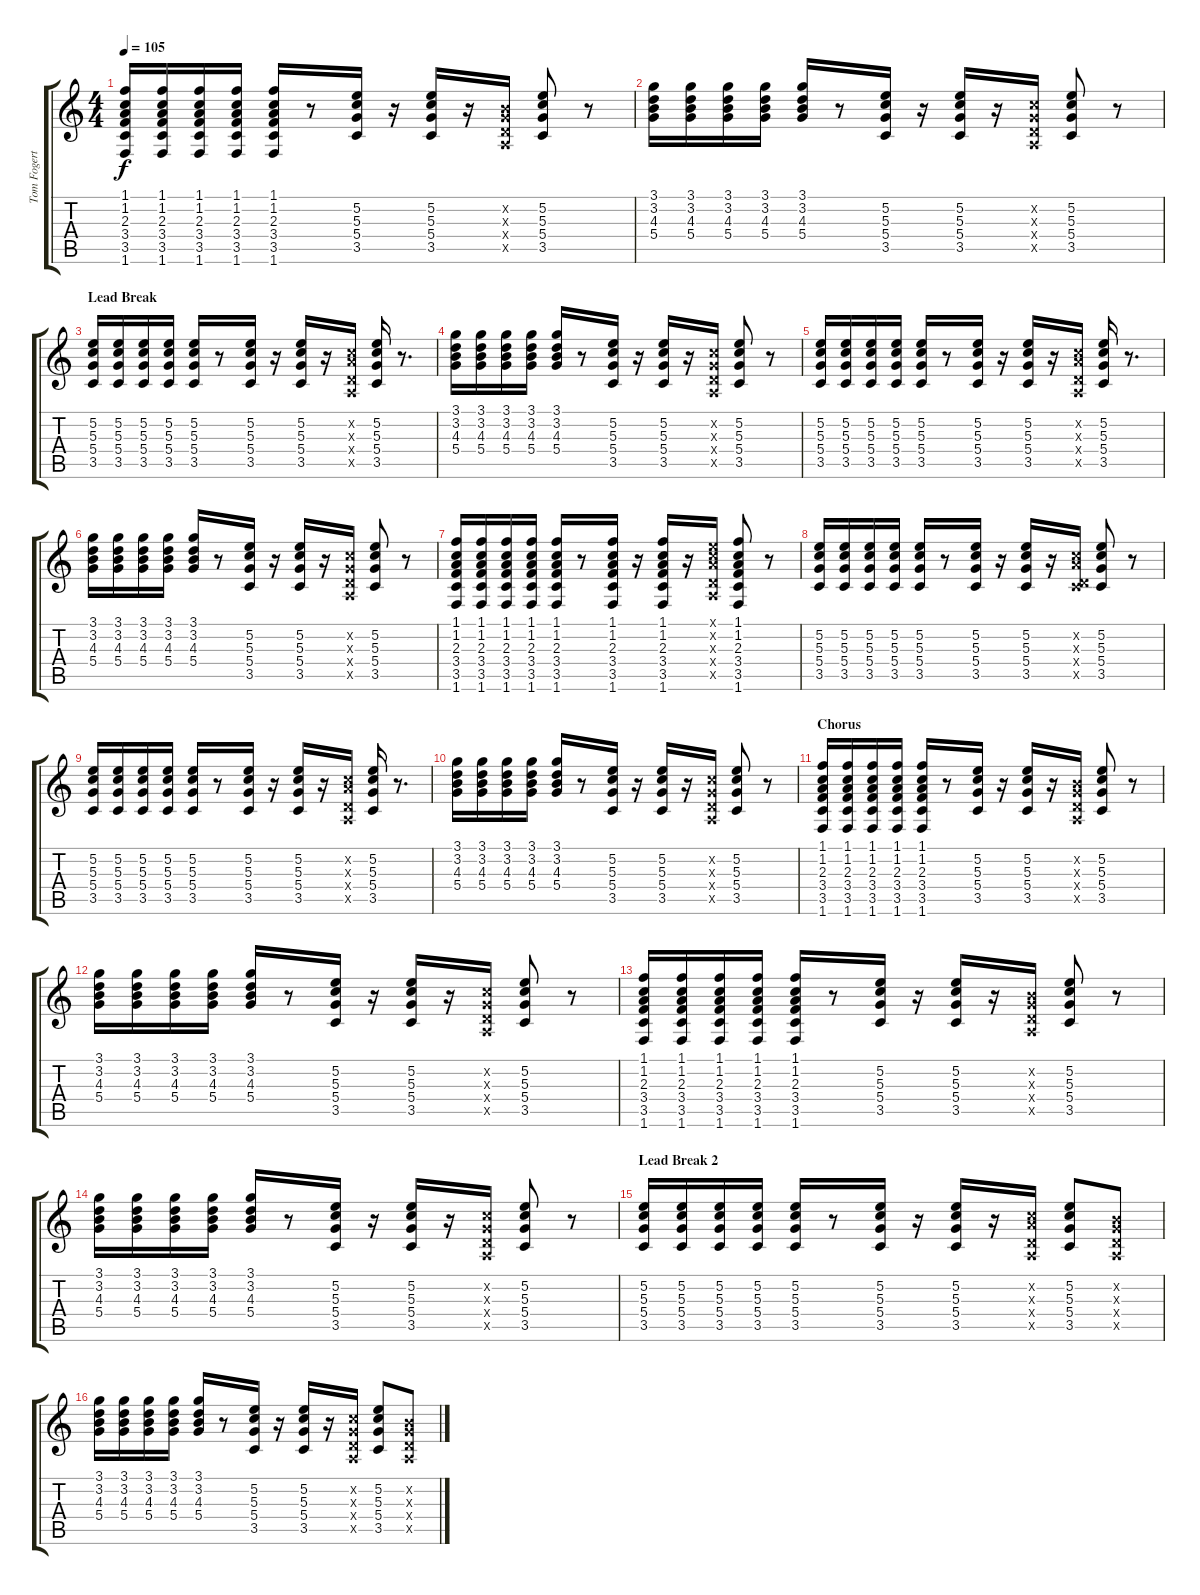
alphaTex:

\track ("Tom Fogerty" "Tom Fogert") {instrument acousticguitarsteel}
\staff {score tabs}
\tuning (E4 B3 G3 D3 A2 E2) {hide}
\ts (4 4)
\tempo 105
\clef g2
\ks c
(1.1 1.2 2.3 3.4 3.5 1.6).16{dy f} (1.1 1.2 2.3 3.4 3.5 1.6).16 (1.1 1.2 2.3 3.4 3.5 1.6).16 (1.1 1.2 2.3 3.4 3.5 1.6).16 (1.1 1.2 2.3 3.4 3.5 1.6).16 r.8 (5.2 5.3 5.4 3.5).16 r.16 (5.2 5.3 5.4 3.5).16 r.16 (0.2{x} 0.3{x} 0.4{x} 0.5{x}).16 (5.2 5.3 5.4 3.5).8 r.8 |
(3.1 3.2 4.3 5.4).16 (3.1 3.2 4.3 5.4).16 (3.1 3.2 4.3 5.4).16 (3.1 3.2 4.3 5.4).16 (3.1 3.2 4.3 5.4).16 r.8 (5.2 5.3 5.4 3.5).16 r.16 (5.2 5.3 5.4 3.5).16 r.16 (1.2{x} 0.3{x} 0.4{x} 0.5{x}).16 (5.2 5.3 5.4 3.5).8 r.8 |
\section ("" "Lead Break")
(5.2 5.3 5.4 3.5).16 (5.2 5.3 5.4 3.5).16 (5.2 5.3 5.4 3.5).16 (5.2 5.3 5.4 3.5).16 (5.2 5.3 5.4 3.5).16 r.8 (5.2 5.3 5.4 3.5).16 r.16 (5.2 5.3 5.4 3.5).16 r.16 (1.2{x} 2.3{x} 0.4{x} 0.5{x}).16 (5.2 5.3 5.4 3.5).16 r.8{d} |
(3.1 3.2 4.3 5.4).16 (3.1 3.2 4.3 5.4).16 (3.1 3.2 4.3 5.4).16 (3.1 3.2 4.3 5.4).16 (3.1 3.2 4.3 5.4).16 r.8 (5.2 5.3 5.4 3.5).16 r.16 (5.2 5.3 5.4 3.5).16 r.16 (1.2{x} 0.3{x} 0.4{x} 0.5{x}).16 (5.2 5.3 5.4 3.5).8 r.8 |
(5.2 5.3 5.4 3.5).16 (5.2 5.3 5.4 3.5).16 (5.2 5.3 5.4 3.5).16 (5.2 5.3 5.4 3.5).16 (5.2 5.3 5.4 3.5).16 r.8 (5.2 5.3 5.4 3.5).16 r.16 (5.2 5.3 5.4 3.5).16 r.16 (1.2{x} 2.3{x} 0.4{x} 0.5{x}).16 (5.2 5.3 5.4 3.5).16 r.8{d} |
(3.1 3.2 4.3 5.4).16 (3.1 3.2 4.3 5.4).16 (3.1 3.2 4.3 5.4).16 (3.1 3.2 4.3 5.4).16 (3.1 3.2 4.3 5.4).16 r.8 (5.2 5.3 5.4 3.5).16 r.16 (5.2 5.3 5.4 3.5).16 r.16 (1.2{x} 0.3{x} 0.4{x} 0.5{x}).16 (5.2 5.3 5.4 3.5).8 r.8 |
(1.1 1.2 2.3 3.4 3.5 1.6).16 (1.1 1.2 2.3 3.4 3.5 1.6).16 (1.1 1.2 2.3 3.4 3.5 1.6).16 (1.1 1.2 2.3 3.4 3.5 1.6).16 (1.1 1.2 2.3 3.4 3.5 1.6).16 r.8 (1.1 1.2 2.3 3.4 3.5 1.6).16 r.16 (1.1 1.2 2.3 3.4 3.5 1.6).16 r.16 (0.1{x} 1.2{x} 2.3{x} 0.4{x} 0.5{x}).16 (1.1 1.2 2.3 3.4 3.5 1.6).8 r.8 |
(5.2 5.3 5.4 3.5).16 (5.2 5.3 5.4 3.5).16 (5.2 5.3 5.4 3.5).16 (5.2 5.3 5.4 3.5).16 (5.2 5.3 5.4 3.5).16 r.8 (5.2 5.3 5.4 3.5).16 r.16 (5.2 5.3 5.4 3.5).16 r.16 (1.2{x} 2.3{x} 0.4{x} 3.5{x}).16 (5.2 5.3 5.4 3.5).8 r.8 |
(5.2 5.3 5.4 3.5).16 (5.2 5.3 5.4 3.5).16 (5.2 5.3 5.4 3.5).16 (5.2 5.3 5.4 3.5).16 (5.2 5.3 5.4 3.5).16 r.8 (5.2 5.3 5.4 3.5).16 r.16 (5.2 5.3 5.4 3.5).16 r.16 (1.2{x} 2.3{x} 0.4{x} 0.5{x}).16 (5.2 5.3 5.4 3.5).16 r.8{d} |
(3.1 3.2 4.3 5.4).16 (3.1 3.2 4.3 5.4).16 (3.1 3.2 4.3 5.4).16 (3.1 3.2 4.3 5.4).16 (3.1 3.2 4.3 5.4).16 r.8 (5.2 5.3 5.4 3.5).16 r.16 (5.2 5.3 5.4 3.5).16 r.16 (1.2{x} 0.3{x} 0.4{x} 0.5{x}).16 (5.2 5.3 5.4 3.5).8 r.8 |
\section ("" "Chorus")
(1.1 1.2 2.3 3.4 3.5 1.6).16 (1.1 1.2 2.3 3.4 3.5 1.6).16 (1.1 1.2 2.3 3.4 3.5 1.6).16 (1.1 1.2 2.3 3.4 3.5 1.6).16 (1.1 1.2 2.3 3.4 3.5 1.6).16 r.8 (5.2 5.3 5.4 3.5).16 r.16 (5.2 5.3 5.4 3.5).16 r.16 (0.2{x} 0.3{x} 0.4{x} 0.5{x}).16 (5.2 5.3 5.4 3.5).8 r.8 |
(3.1 3.2 4.3 5.4).16 (3.1 3.2 4.3 5.4).16 (3.1 3.2 4.3 5.4).16 (3.1 3.2 4.3 5.4).16 (3.1 3.2 4.3 5.4).16 r.8 (5.2 5.3 5.4 3.5).16 r.16 (5.2 5.3 5.4 3.5).16 r.16 (1.2{x} 0.3{x} 0.4{x} 0.5{x}).16 (5.2 5.3 5.4 3.5).8 r.8 |
(1.1 1.2 2.3 3.4 3.5 1.6).16 (1.1 1.2 2.3 3.4 3.5 1.6).16 (1.1 1.2 2.3 3.4 3.5 1.6).16 (1.1 1.2 2.3 3.4 3.5 1.6).16 (1.1 1.2 2.3 3.4 3.5 1.6).16 r.8 (5.2 5.3 5.4 3.5).16 r.16 (5.2 5.3 5.4 3.5).16 r.16 (0.2{x} 0.3{x} 0.4{x} 0.5{x}).16 (5.2 5.3 5.4 3.5).8 r.8 |
(3.1 3.2 4.3 5.4).16 (3.1 3.2 4.3 5.4).16 (3.1 3.2 4.3 5.4).16 (3.1 3.2 4.3 5.4).16 (3.1 3.2 4.3 5.4).16 r.8 (5.2 5.3 5.4 3.5).16 r.16 (5.2 5.3 5.4 3.5).16 r.16 (1.2{x} 0.3{x} 0.4{x} 0.5{x}).16 (5.2 5.3 5.4 3.5).8 r.8 |
\section ("" "Lead Break 2")
(5.2 5.3 5.4 3.5).16{volume 14} (5.2 5.3 5.4 3.5).16 (5.2 5.3 5.4 3.5).16 (5.2 5.3 5.4 3.5).16 (5.2 5.3 5.4 3.5).16 r.8 (5.2 5.3 5.4 3.5).16 r.16 (5.2 5.3 5.4 3.5).16 r.16 (1.2{x} 2.3{x} 0.4{x} 0.5{x}).16 (5.2 5.3 5.4 3.5).8 (0.2{x} 0.3{x} 0.4{x} 0.5{x}).8 |
(3.1 3.2 4.3 5.4).16 (3.1 3.2 4.3 5.4).16 (3.1 3.2 4.3 5.4).16 (3.1 3.2 4.3 5.4).16 (3.1 3.2 4.3 5.4).16 r.8 (5.2 5.3 5.4 3.5).16 r.16 (5.2 5.3 5.4 3.5).16 r.16 (1.2{x} 0.3{x} 0.4{x} 0.5{x}).16 (5.2 5.3 5.4 3.5).8 (0.2{x} 0.3{x} 0.4{x} 0.5{x}).8
